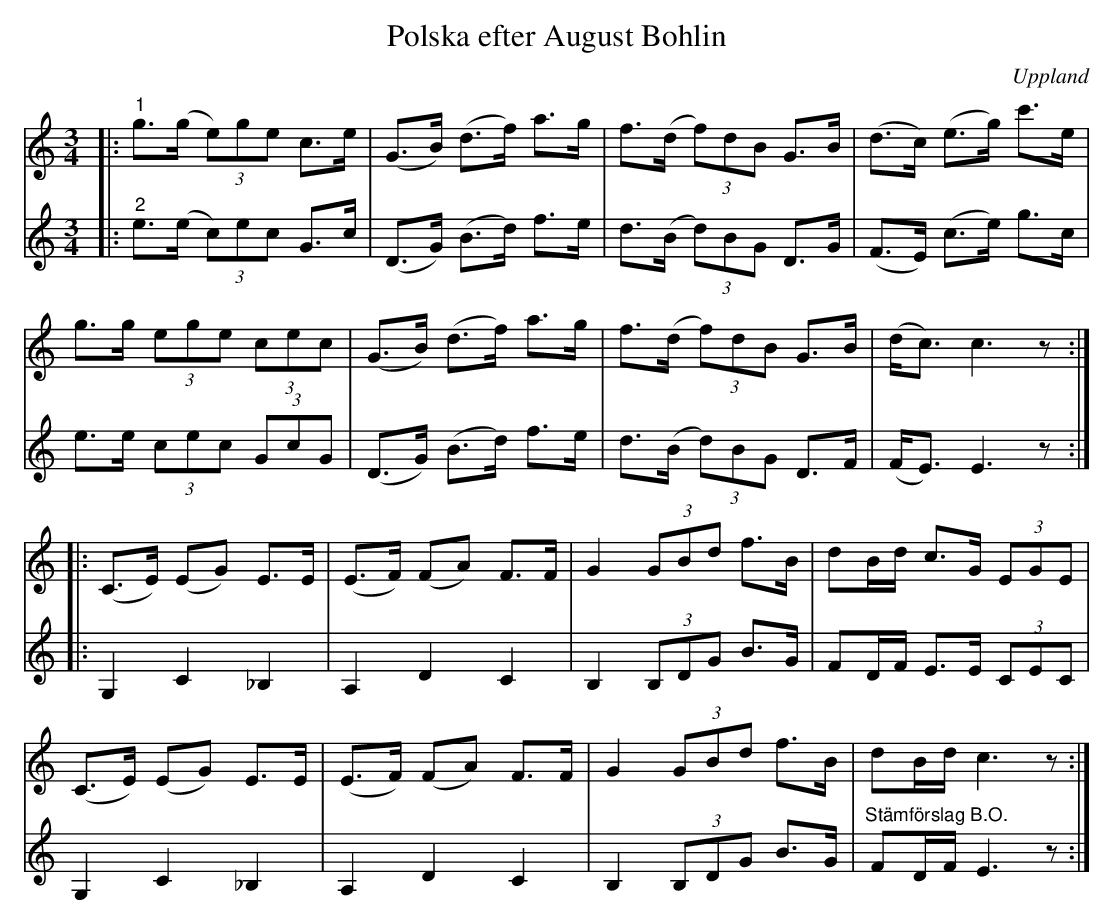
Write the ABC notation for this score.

X:1
T:Polska efter August Bohlin
O:Uppland
L:1/8
M:3/4
K:C
V:1
|:"^1" g>(g (3e)ge c>e | (G>B) (d>f) a>g | f>(d (3f)dB G>B | (d>c) (e>g) c'>e |
g>g (3ege (3cec | (G>B) (d>f) a>g | f>(d (3f)dB G>B | (d<c) c3 z ::
(C>E) (EG) E>E | (E>F) (FA) F>F | G2 (3GBd f>B | dB/d/ c>G (3EGE |
(C>E) (EG) E>E | (E>F) (FA) F>F | G2 (3GBd f>B | dB/d/ c3 z :|
V:2
|:"^2" e>(e (3c)ec G>c | (D>G) (B>d) f>e | d>(B (3d)BG D>G | (F>E) (c>e) g>c |
e>e (3cec (3GcG | (D>G) (B>d) f>e | d>(B (3d)BG D>F | (F<E) E3 z ::
G,2 C2 _B,2 | A,2 D2 C2 | B,2 (3B,DG B>G | FD/F/ E>E (3CEC |
G,2 C2 _B,2 | A,2 D2 C2 | B,2 (3B,DG B>G | "^Stämförslag B.O." FD/F/ E3 z :|
